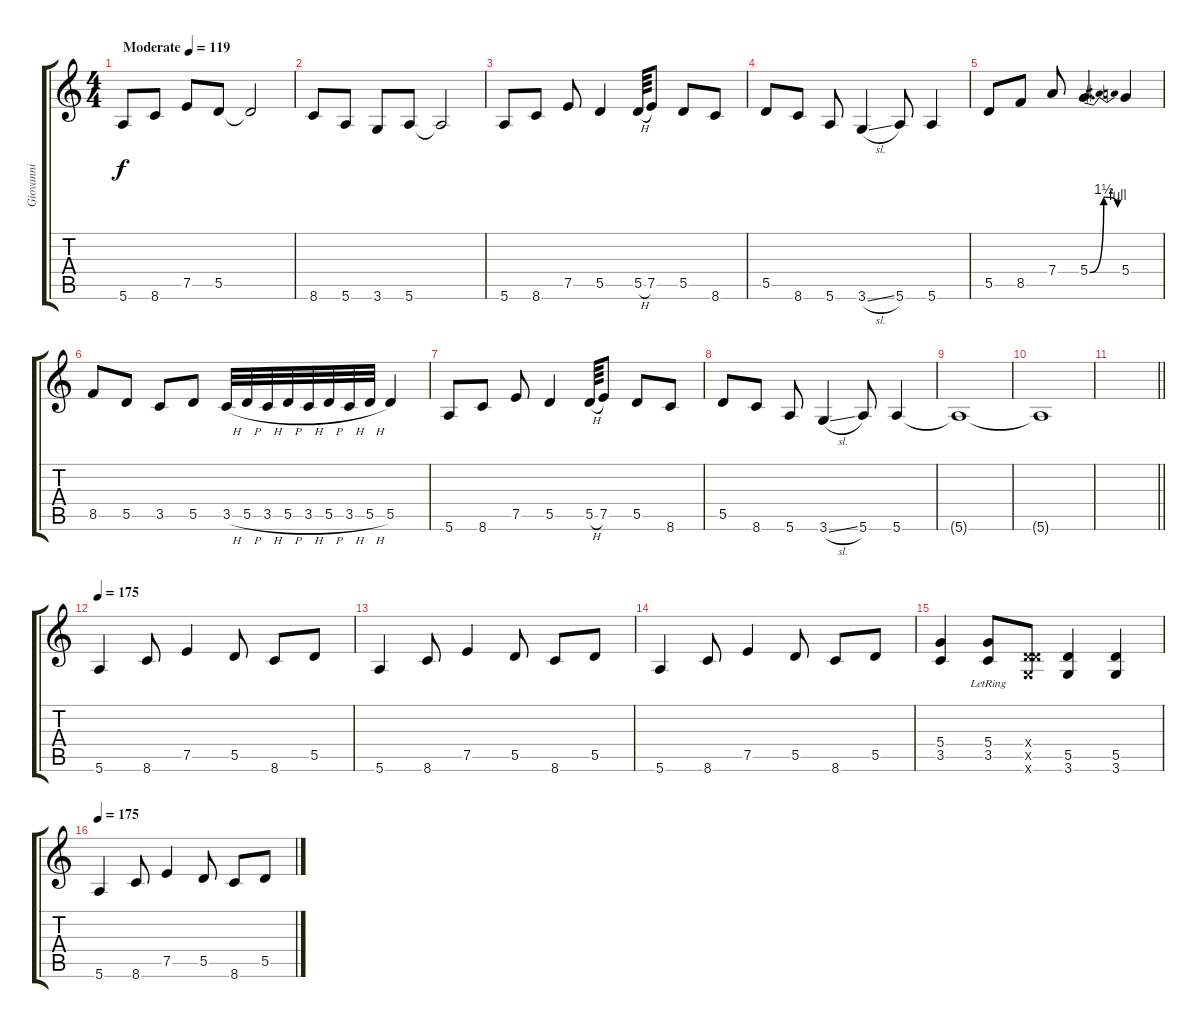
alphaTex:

\track ("Giovanni" "Giovanni") {instrument distortionguitar}
\staff {score tabs}
\tuning (E4 B3 G3 D3 A2 E2) {hide}
\ts (4 4)
\tempo (119 "Moderate")
\clef g2
\ks c
5.6.8{dy f instrument distortionguitar} 8.6.8 7.5.8 5.5.8 5.5{t}.2 |
8.6.8 5.6.8 3.6.8 5.6.8 5.6{t}.2 |
5.6.8 8.6.8 7.5.8 5.5.4 5.5{h}.64 7.5.8 5.5.8 8.6.8 |
5.5.8 8.6.8 5.6.8 3.6{sl}.4 5.6.8 5.6.4 |
5.5.8 8.5.8 7.4.8 5.4{be (bendrelease 0 0 52 6 52 6 60 4)}.4{d} 5.4.4 |
8.5.8 5.5.8 3.5.8 5.5.8 3.5{h}.32 5.5{h}.32 3.5{h}.32 5.5{h}.32 3.5{h}.32 5.5{h}.32 3.5{h}.32 5.5{h}.32 5.5.4 |
5.6.8 8.6.8 7.5.8 5.5.4 5.5{h}.64 7.5.8 5.5.8 8.6.8 |
5.5.8 8.6.8 5.6.8 3.6{sl}.4 5.6.8 5.6.4 |
5.6{t}.1 |
5.6{t}.1 |
\barLineRight lightlight
|
\tempo 175
5.6.4 8.6.8 7.5.4 5.5.8 8.6.8 5.5.8 |
5.6.4 8.6.8 7.5.4 5.5.8 8.6.8 5.5.8 |
5.6.4 8.6.8 7.5.4 5.5.8 8.6.8 5.5.8 |
(5.4 3.5).4 (5.4 3.5{lr}).8 (0.4{x} 5.5{x} 3.6{x}).8 (5.5 3.6).4 (5.5 3.6).4 |
\tempo 175
5.6.4 8.6.8 7.5.4 5.5.8 8.6.8 5.5.8
